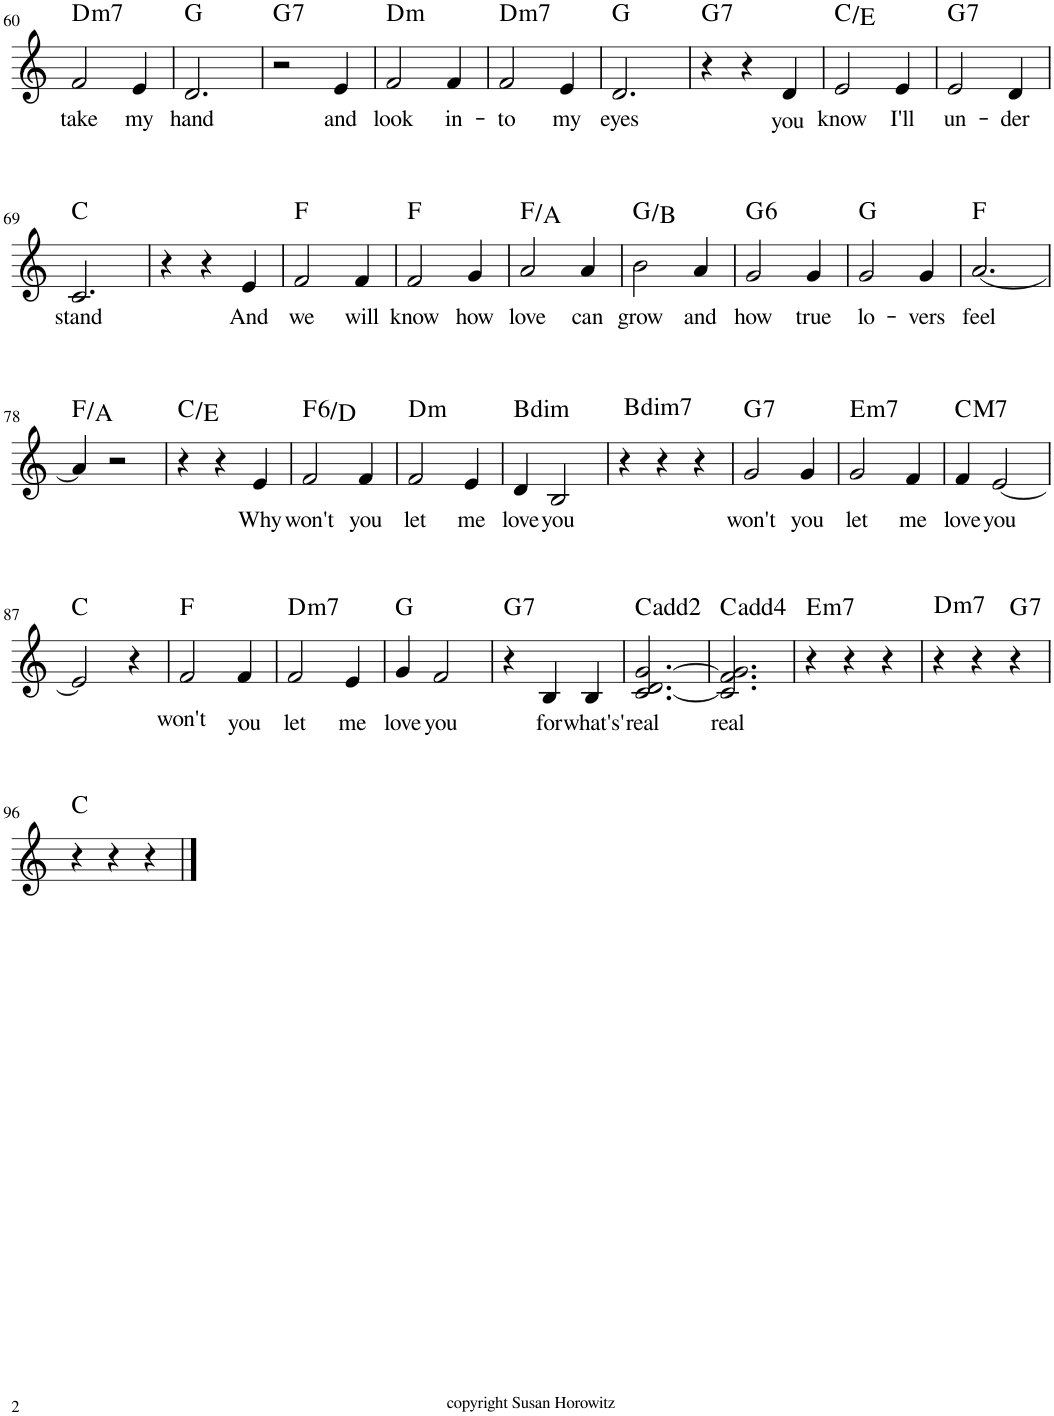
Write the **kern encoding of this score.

**kern	**text	**harte
*part1	*part1	*part1
*staff1	*staff1	*
*I"Piano	*	*
*I'Pno.	*	*
!!LO:PB:g=z
*clefG2	*	*
*k[]	*	*
*M3/4	*	*
=60	=60	=60
!	!LO:LY:b	!LO:H:kt=m7
2f/	take	D:min7
!	!LO:LY:b	!
4e/	my	.
=61	=61	=61
!	!LO:LY:b	!
2.d/	hand	G:maj
=62	=62	=62
!	!	!LO:H:kt=7
2r	.	G:7
!	!LO:LY:b	!
4e/	and	.
=63	=63	=63
!	!LO:LY:b	!LO:H:kt=m
2f/	look	D:min
!	!LO:LY:b	!
4f/	in-	.
=64	=64	=64
!	!LO:LY:b	!LO:H:kt=m7
2f/	-to	D:min7
!	!LO:LY:b	!
4e/	my	.
=65	=65	=65
!	!LO:LY:b	!
2.d/	eyes	G:maj
=66	=66	=66
!	!	!LO:H:kt=7
4r	.	G:7
4r	.	.
!	!LO:LY:b	!
4d/	you	.
=67	=67	=67
!	!LO:LY:b	!
2e/	know	C:maj/3
!	!LO:LY:b	!
4e/	I'll	.
=68	=68	=68
!	!LO:LY:b	!LO:H:kt=7
2e/	un-	G:7
!	!LO:LY:b	!
4d/	-der	.
!!LO:LB:g=z
=69	=69	=69
!	!LO:LY:b	!
2.c/	stand	C:maj
=70	=70	=70
4r	.	.
4r	.	.
!	!LO:LY:b	!
4e/	And	.
=71	=71	=71
!	!LO:LY:b	!
2f/	we	F:maj
!	!LO:LY:b	!
4f/	will	.
=72	=72	=72
!	!LO:LY:b	!
2f/	know	F:maj
!	!LO:LY:b	!
4g/	how	.
=73	=73	=73
!	!LO:LY:b	!
2a/	love	F:maj/3
!	!LO:LY:b	!
4a/	can	.
=74	=74	=74
!	!LO:LY:b	!
2b\	grow	G:maj/3
!	!LO:LY:b	!
4a/	and	.
=75	=75	=75
!	!LO:LY:b	!LO:H:kt=6
2g/	how	G:maj6
!	!LO:LY:b	!
4g/	true	.
=76	=76	=76
!	!LO:LY:b	!
2g/	lo-	G:maj
!	!LO:LY:b	!
4g/	-vers	.
=77	=77	=77
!	!LO:LY:b	!
[2.a/	feel	F:maj
!!LO:LB:g=z
=78	=78	=78
4a/]	.	F:maj/3
2r	.	.
=79	=79	=79
4r	.	C:maj/3
4r	.	.
!	!LO:LY:b	!
4e/	Why	.
=80	=80	=80
!	!LO:LY:b	!LO:H:kt=6
2f/	won't	F:maj6/6
!	!LO:LY:b	!
4f/	you	.
=81	=81	=81
!	!LO:LY:b	!LO:H:kt=m
2f/	let	D:min
!	!LO:LY:b	!
4e/	me	.
=82	=82	=82
!	!LO:LY:b	!LO:H:kt=dim
4d/	love	B:dim
!	!LO:LY:b	!
2B/	you	.
=83	=83	=83
!	!	!LO:H:kt=dim7
4r	.	B:dim7
4r	.	.
4r	.	.
=84	=84	=84
!	!LO:LY:b	!LO:H:kt=7
2g/	won't	G:7
!	!LO:LY:b	!
4g/	you	.
=85	=85	=85
!	!LO:LY:b	!LO:H:kt=m7
2g/	let	E:min7
!	!LO:LY:b	!
4f/	me	.
=86	=86	=86
!	!LO:LY:b	!LO:H:kt=M7
4f/	love	C:maj7
!	!LO:LY:b	!
[2e/	you	.
!!LO:LB:g=z
=87	=87	=87
2e/]	.	C:maj
4r	.	.
=88	=88	=88
!	!LO:LY:b	!
2f/	won't	F:maj
!	!LO:LY:b	!
4f/	you	.
=89	=89	=89
!	!LO:LY:b	!LO:H:kt=m7
2f/	let	D:min7
!	!LO:LY:b	!
4e/	me	.
=90	=90	=90
!	!LO:LY:b	!
4g/	love	G:maj
!	!LO:LY:b	!
2f/	you	.
=91	=91	=91
!	!	!LO:H:kt=7
4r	.	G:7
!	!LO:LY:b	!
4B/	for	.
!	!LO:LY:b	!
4B/	what's'	.
=92	=92	=92
!	!LO:LY:b	!
[2.c/ 2.d/ [2.g/	real	C:maj(2)
=93	=93	=93
!	!LO:LY:b	!
2.c/] 2.f/ 2.g/]	real	C:maj(4)
=94	=94	=94
!	!	!LO:H:kt=m7
4r	.	E:min7
4r	.	.
4r	.	.
=95	=95	=95
!	!	!LO:H:kt=m7
4r	.	D:min7
4r	.	.
!	!	!LO:H:kt=7
4r	.	G:7
!!LO:LB:g=z
=96	=96	=96
4r	.	C:maj
4r	.	.
4r	.	.
==	==	==
*-	*-	*-
